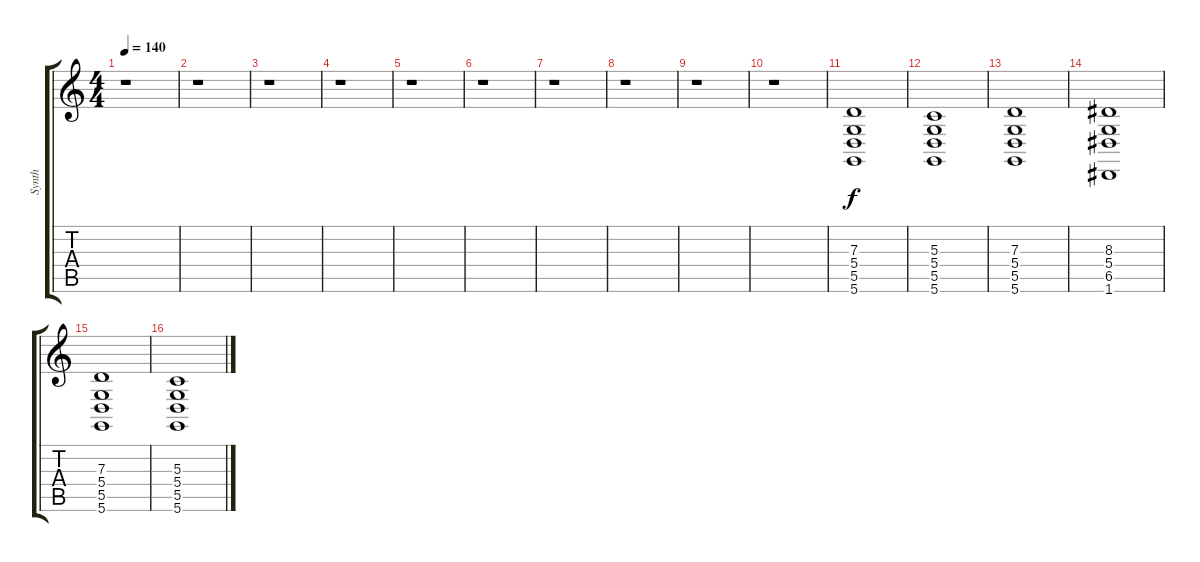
\track ("Synth" "Synth") {instrument choiraahs}
\staff {score tabs}
\tuning (E4 B3 G3 D3 A2 D2) {hide}
\ts (4 4)
\tempo 140
\clef g2
\ks c
r.1{dy f} |
r.1 |
r.1 |
r.1 |
r.1 |
r.1 |
r.1 |
r.1 |
r.1 |
r.1 |
(7.3 5.4 5.5 5.6).1{volume 12 instrument choiraahs} |
(5.3 5.4 5.5 5.6).1 |
(7.3 5.4 5.5 5.6).1 |
(8.3 5.4 6.5 1.6).1 |
(7.3 5.4 5.5 5.6).1 |
(5.3 5.4 5.5 5.6).1
